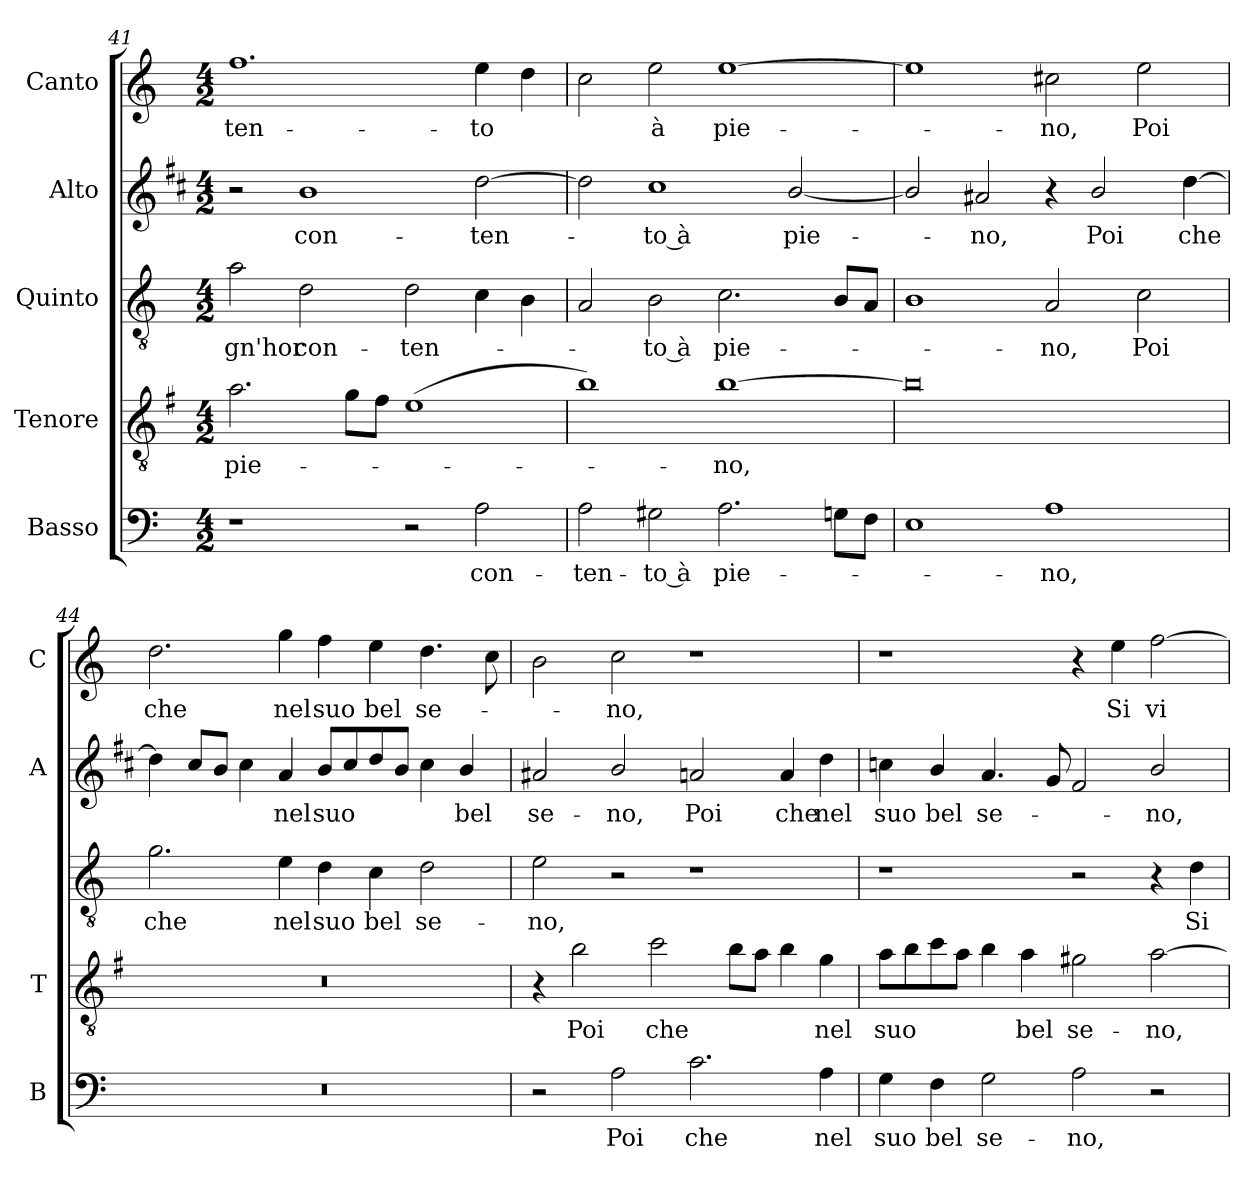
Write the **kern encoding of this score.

**kern	**text	**kern	**text	**kern	**text	**kern	**text	**kern	**text
*part5	*part5	*part4	*part4	*part3	*part3	*part2	*part2	*part1	*part1
*staff5	*staff5	*staff4	*staff4	*staff3	*staff3	*staff2	*staff2	*staff1	*staff1
*I"Basso	*	*I"Tenore	*	*I"Quinto	*	*I"Alto	*	*I"Canto	*
*I'B	*	*I'T	*	*	*	*I'A	*	*I'C	*
*clefF4	*	*clefGv2	*	*clefGv2	*	*clefG2	*	*clefG2	*
*	*	*ITrd4c7	*	*	*	*ITrd1c2	*	*	*
*k[]	*	*k[]	*	*k[]	*	*k[]	*	*k[]	*
*C:	*	*C:	*	*C:	*	*C:	*	*C:	*
*M4/2	*	*M4/2	*	*M4/2	*	*M4/2	*	*M4/2	*
=41	=41	=41	=41	=41	=41	=41	=41	=41	=41
!	!	!	!LO:LY:b	!	!LO:LY:b	!	!	!	!LO:LY:b
1r	.	2.d\	pie-	2a\	-gn'hor	2r	.	1.ff	-ten-
!	!	!	!	!	!LO:LY:b	!	!LO:LY:b	!	!
.	.	.	.	2d\	con-	1a	con-	.	.
.	.	8c\L	.	.	.	.	.	.	.
.	.	8B\J	.	.	.	.	.	.	.
!	!	!	!	!	!LO:LY:b	!	!	!	!
2r	.	(>1A	.	2d\	-ten-	.	.	.	.
!	!LO:LY:b	!	!	!	!	!	!LO:LY:b	!	!LO:LY:b
2A\	con-	.	.	4c\	.	[2cc\	-ten-	4ee\	-to
.	.	.	.	4B\	.	.	.	4dd\	.
=42	=42	=42	=42	=42	=42	=42	=42	=42	=42
!	!LO:LY:b	!	!	!	!	!	!	!	!
2A\	-ten-	1e)	.	2A/	.	2cc\]	.	2cc\	.
!	!LO:LY:b	!	!	!	!LO:LY:b	!	!LO:LY:b	!	!LO:LY:b
2G#X\	-to à	.	.	2B\	-to à	1b	-to à	2ee\	à
!	!LO:LY:b	!	!LO:LY:b	!	!LO:LY:b	!	!	!	!LO:LY:b
2.A\	pie-	[1e	-no,	2.c\	pie-	.	.	[1ee	pie-
!	!	!	!	!	!	!	!LO:LY:b	!	!
.	.	.	.	.	.	[2a/	pie-	.	.
8Gn\L	.	.	.	8B/L	.	.	.	.	.
8F\J	.	.	.	8A/J	.	.	.	.	.
=43	=43	=43	=43	=43	=43	=43	=43	=43	=43
1E	.	0e]	.	1B	.	2a/]	.	1ee]	.
!	!	!	!	!	!	!	!LO:LY:b	!	!
.	.	.	.	.	.	2g#X/	-no,	.	.
!	!LO:LY:b	!	!	!	!LO:LY:b	!	!	!	!LO:LY:b
1A	-no,	.	.	2A/	-no,	4r	.	2cc#X\	-no,
!	!	!	!	!	!	!	!LO:LY:b	!	!
.	.	.	.	.	.	2a/	Poi	.	.
!	!	!	!	!	!LO:LY:b	!	!	!	!LO:LY:b
.	.	.	.	2c\	Poi	.	.	2ee\	Poi
!	!	!	!	!	!	!	!LO:LY:b	!	!
.	.	.	.	.	.	[4cc\	che	.	.
!!LO:LB:g=z
=44	=44	=44	=44	=44	=44	=44	=44	=44	=44
!	!	!	!	!	!LO:LY:b	!	!	!	!LO:LY:b
0r	.	0r	.	2.g\	che	4cc\]	.	2.dd\	che
.	.	.	.	.	.	8b/L	.	.	.
.	.	.	.	.	.	8a/J	.	.	.
.	.	.	.	.	.	4b\	.	.	.
!	!	!	!	!	!LO:LY:b	!	!LO:LY:b	!	!LO:LY:b
.	.	.	.	4e\	nel	4g/	nel	4gg\	nel
!	!	!	!	!	!LO:LY:b	!	!LO:LY:b	!	!LO:LY:b
.	.	.	.	4d\	suo	8a/L	suo	4ff\	suo
.	.	.	.	.	.	8b/	.	.	.
!	!	!	!	!	!LO:LY:b	!	!	!	!LO:LY:b
.	.	.	.	4c\	bel	8cc/	.	4ee\	bel
.	.	.	.	.	.	8a/J	.	.	.
!	!	!	!	!	!LO:LY:b	!	!	!	!LO:LY:b
.	.	.	.	2d\	se-	4b\	.	4.dd\	se-
!	!	!	!	!	!	!	!LO:LY:b	!	!
.	.	.	.	.	.	4a/	bel	.	.
.	.	.	.	.	.	.	.	8cc\	.
=45	=45	=45	=45	=45	=45	=45	=45	=45	=45
!	!	!	!	!	!LO:LY:b	!	!LO:LY:b	!	!
2r	.	4r	.	2e\	-no,	2g#X/	se-	2b\	.
!	!	!	!LO:LY:b	!	!	!	!	!	!
.	.	2e\	Poi	.	.	.	.	.	.
!	!LO:LY:b	!	!	!	!	!	!LO:LY:b	!	!LO:LY:b
2A\	Poi	.	.	2r	.	2a/	-no,	2cc\	-no,
!	!	!	!LO:LY:b	!	!	!	!	!	!
.	.	2f\	che	.	.	.	.	.	.
!	!LO:LY:b	!	!	!	!	!	!LO:LY:b	!	!
2.c\	che	.	.	1r	.	2gn/	Poi	1r	.
.	.	8e\L	.	.	.	.	.	.	.
.	.	8d\J	.	.	.	.	.	.	.
!	!	!	!	!	!	!	!LO:LY:b	!	!
.	.	4e\	.	.	.	4g/	che	.	.
!	!LO:LY:b	!	!LO:LY:b	!	!	!	!LO:LY:b	!	!
4A\	nel	4c\	nel	.	.	4cc\	nel	.	.
=46	=46	=46	=46	=46	=46	=46	=46	=46	=46
!	!LO:LY:b	!	!LO:LY:b	!	!	!	!LO:LY:b	!	!
4G\	suo	8d\L	suo	1r	.	4b-X\	suo	1r	.
.	.	8e\	.	.	.	.	.	.	.
!	!LO:LY:b	!	!	!	!	!	!LO:LY:b	!	!
4F\	bel	8f\	.	.	.	4a/	bel	.	.
.	.	8d\J	.	.	.	.	.	.	.
!	!LO:LY:b	!	!	!	!	!	!LO:LY:b	!	!
2G\	se-	4e\	.	.	.	4.g/	se-	.	.
!	!	!	!LO:LY:b	!	!	!	!	!	!
.	.	4d\	bel	.	.	.	.	.	.
.	.	.	.	.	.	8f/	.	.	.
!	!LO:LY:b	!	!LO:LY:b	!	!	!	!	!	!
2A\	-no,	2c#X\	se-	2r	.	2e/	.	4r	.
!	!	!	!	!	!	!	!	!	!LO:LY:b
.	.	.	.	.	.	.	.	4ee\	Si
!	!	!	!LO:LY:b	!	!	!	!LO:LY:b	!	!LO:LY:b
2r	.	[2d\	-no,	4r	.	2a/	-no,	[2ff\	vi-
!	!	!	!	!	!LO:LY:b	!	!	!	!
.	.	.	.	4d\	Si	.	.	.	.
=	=	=	=	=	=	=	=	=	=
*-	*-	*-	*-	*-	*-	*-	*-	*-	*-
